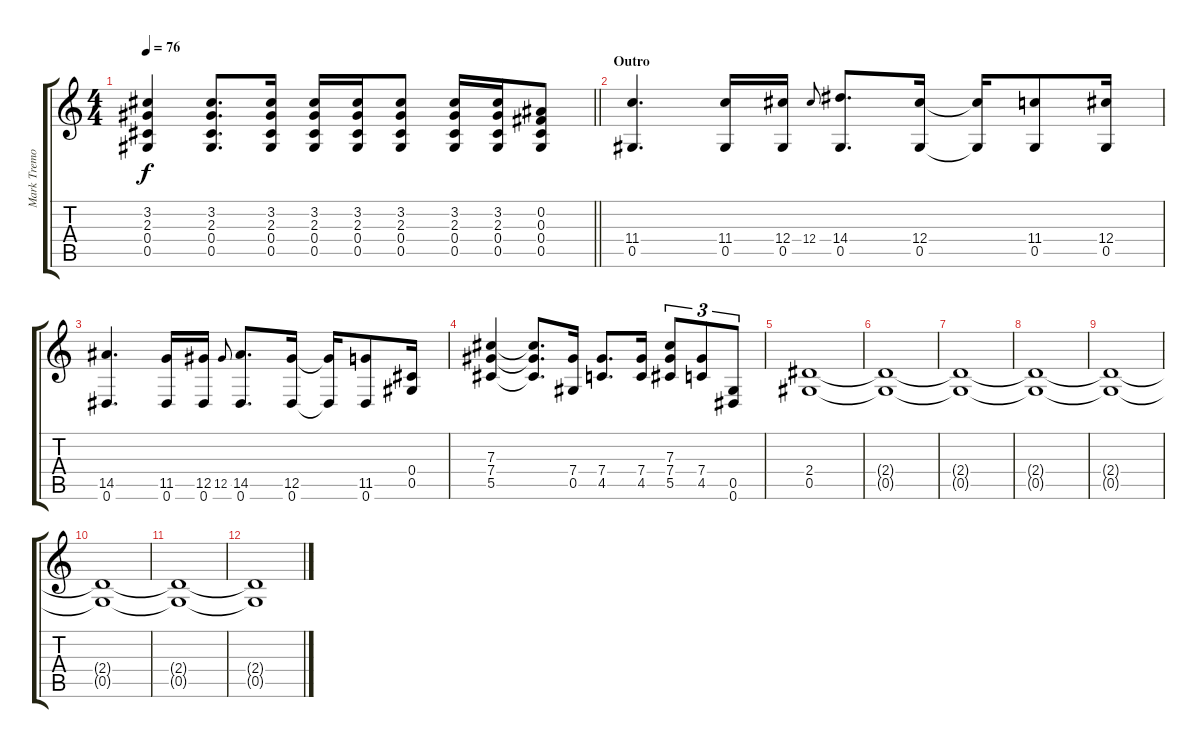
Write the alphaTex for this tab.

\track ("Mark Tremonti" "Mark Tremo") {instrument overdrivenguitar}
\staff {score tabs}
\tuning (Eb4 Bb3 Gb3 Db3 Ab2 Eb2) {hide}
\ts (4 4)
\tempo 76
\clef g2
\barLineRight lightlight
\ks c
(3.2 2.3 0.4 0.5).4{dy f} (3.2 2.3 0.4 0.5).8{d} (3.2 2.3 0.4 0.5).16 (3.2 2.3 0.4 0.5).16 (3.2 2.3 0.4 0.5).16 (3.2 2.3 0.4 0.5).8 (3.2 2.3 0.4 0.5).16 (3.2 2.3 0.4 0.5).16 (0.2 0.3 0.4 0.5).8 |
\section ("" "Outro")
(11.4 0.5).4{d} (11.4 0.5).16 (12.4 0.5).16 12.4.8{gr onbeat} (14.4 0.5).8{d} (12.4 0.5).16 (12.4{t} 0.5{t}).16 (11.4 0.5).8 (12.4 0.5).16 |
(14.5 0.6).4{d} (11.5 0.6).16 (12.5 0.6).16 12.5.8{gr onbeat} (14.5 0.6).8{d} (12.5 0.6).16 (12.5{t} 0.6{t}).16 (11.5 0.6).8 (0.4 0.5).16 |
(7.3 7.4 5.5).4 (7.3{t} 7.4{t} 5.5{t}).8{d} (7.4 0.5).16 (7.4 4.5).8{d} (7.4 4.5).16 (7.3 7.4 5.5).8{tu (3 2)} (7.4 4.5).8{tu (3 2)} (0.5 0.6).8{tu (3 2)} |
(2.4 0.5).1 |
(2.4{t} 0.5{t}).1 |
(2.4{t} 0.5{t}).1{volume 4} |
(2.4{t} 0.5{t}).1 |
(2.4{t} 0.5{t}).1 |
(2.4{t} 0.5{t}).1 |
(2.4{t} 0.5{t}).1{volume 0} |
(2.4{t} 0.5{t}).1
